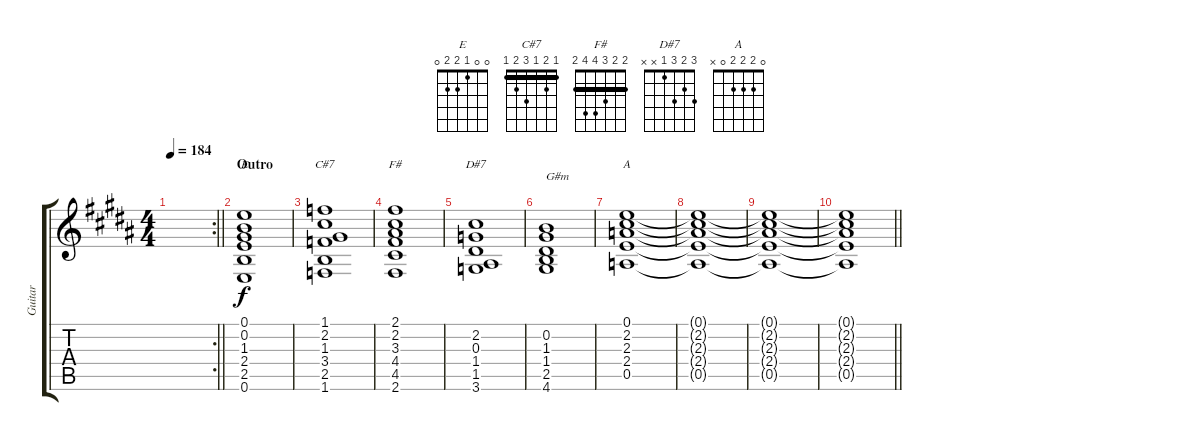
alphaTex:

\track ("Guitar" "Guitar") {instrument electricguitarclean}
\staff {score tabs}
\tuning (E4 B3 G3 D3 A2 E2) {hide}
\chord ("E" 0 0 1 2 2 0)
\chord ("C#7" 1 2 1 3 2 1) {barre 1}
\chord ("F#" 2 2 3 4 4 2) {barre 2}
\chord ("D#7" 3 2 3 1 x x)
\chord ("A" 0 2 2 2 0 x)
\rc 2
\ts (4 4)
\tempo 184
\clef g2
\barLineRight lightlight
\ks b
|
\section ("" "Outro")
(0.1 0.2 1.3 2.4 2.5 0.6).1{ch "E"} |
(1.1 2.2 1.3 3.4 2.5 1.6).1{ch "C#7"} |
(2.1 2.2 3.3 4.4 4.5 2.6).1{ch "F#"} |
(2.2 0.3 1.4 1.5 3.6).1{ch "D#7"} |
(0.2 1.3 1.4 2.5 4.6).1{txt "G#m"} |
(0.1 2.2 2.3 2.4 0.5).1{ch "A"} |
(0.1{t} 2.2{t} 2.3{t} 2.4{t} 0.5{t}).1 |
(0.1{t} 2.2{t} 2.3{t} 2.4{t} 0.5{t}).1 |
\barLineRight lightlight
(0.1{t} 2.2{t} 2.3{t} 2.4{t} 0.5{t}).1
